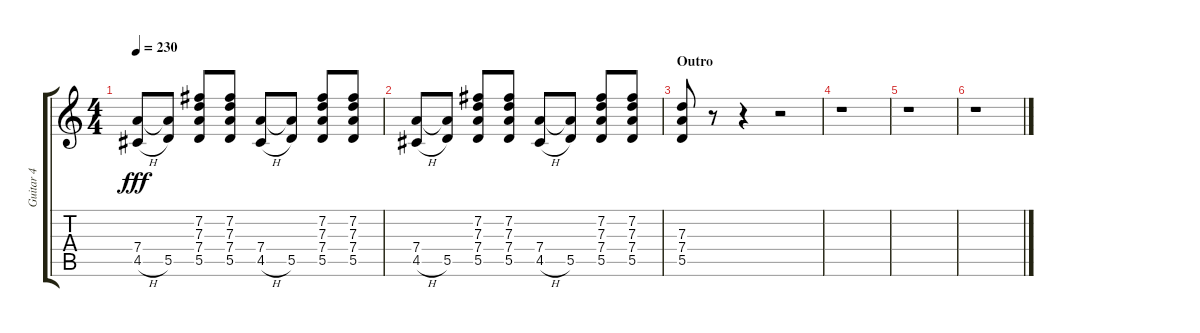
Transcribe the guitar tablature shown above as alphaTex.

\track ("Guitar 4" "Guitar 4") {instrument distortionguitar}
\staff {score tabs}
\tuning (E4 B3 G3 D3 A2 E2) {hide}
\ts (4 4)
\tempo 230
\clef g2
\ks c
(7.4 4.5{h}).8{dy fff} (7.4{t} 5.5).8 (7.2 7.3 7.4 5.5).8 (7.2 7.3 7.4 5.5).8 (7.4 4.5{h}).8 (7.4{t} 5.5).8 (7.2 7.3 7.4 5.5).8 (7.2 7.3 7.4 5.5).8 |
(7.4 4.5{h}).8 (7.4{t} 5.5).8 (7.2 7.3 7.4 5.5).8 (7.2 7.3 7.4 5.5).8 (7.4 4.5{h}).8 (7.4{t} 5.5).8 (7.2 7.3 7.4 5.5).8 (7.2 7.3 7.4 5.5).8 |
\section ("" "Outro")
(7.3 7.4 5.5).8 r.8 r.4 r.2 |
r.1 |
r.1 |
r.1
